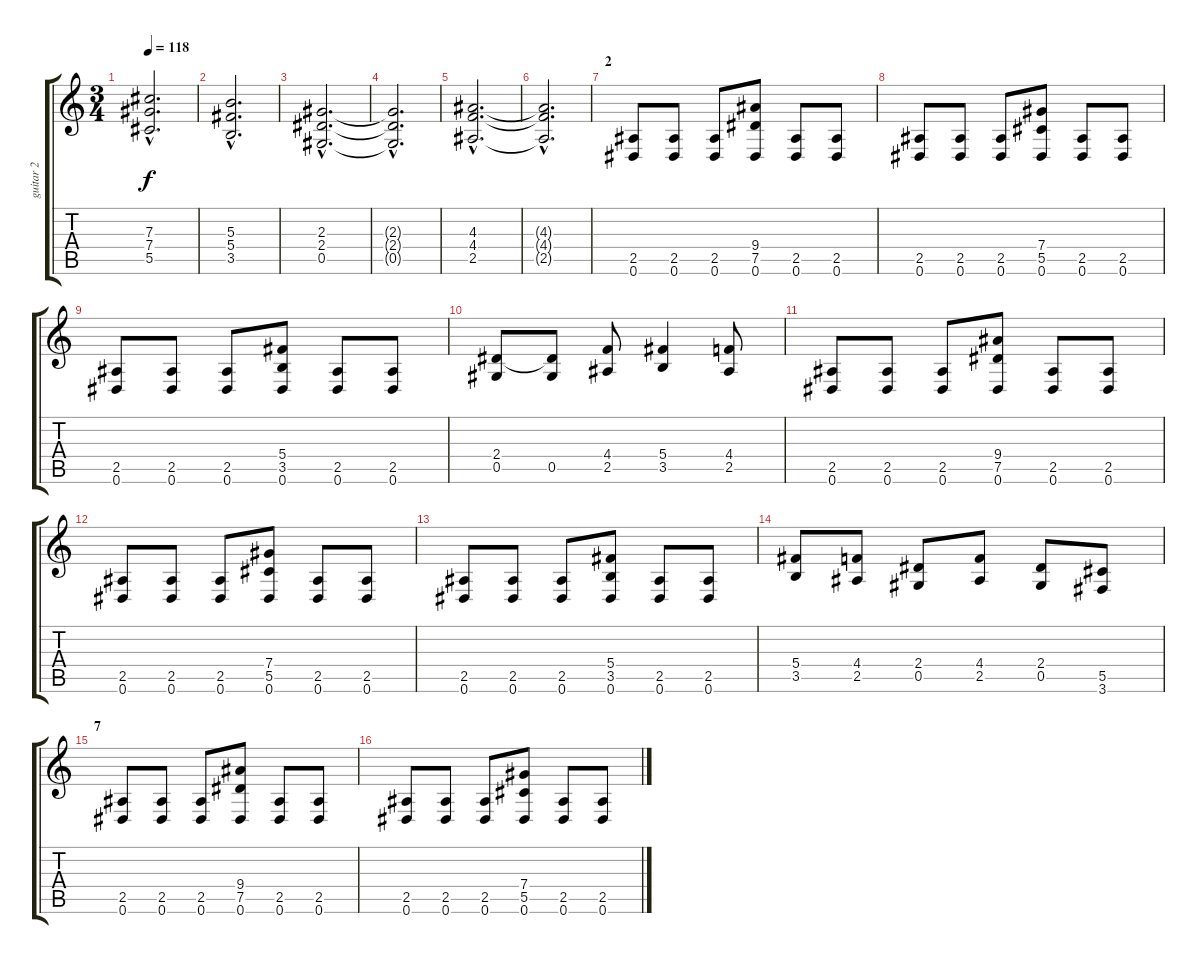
\track ("guitar 2" "guitar 2") {instrument overdrivenguitar}
\staff {score tabs}
\tuning (Eb4 Bb3 Gb3 Db3 Ab2 Eb2) {hide}
\ts (3 4)
\tempo 118
\clef g2
\ks c
(7.3{hac} 7.4{hac} 5.5{hac}).2{d dy f} |
(5.3{hac} 5.4{hac} 3.5{hac}).2{d} |
(2.3{hac} 2.4{hac} 0.5{hac}).2{d} |
(2.3{hac t} 2.4{hac t} 0.5{hac t}).2{d} |
(4.3{hac} 4.4{hac} 2.5{hac}).2{d} |
(4.3{hac t} 4.4{hac t} 2.5{hac t}).2{d} |
\section ("" "2")
(2.5 0.6).8 (2.5 0.6).8 (2.5 0.6).8 (9.4 7.5 0.6).8 (2.5 0.6).8 (2.5 0.6).8 |
(2.5 0.6).8 (2.5 0.6).8 (2.5 0.6).8 (7.4 5.5 0.6).8 (2.5 0.6).8 (2.5 0.6).8 |
(2.5 0.6).8 (2.5 0.6).8 (2.5 0.6).8 (5.4 3.5 0.6).8 (2.5 0.6).8 (2.5 0.6).8 |
(2.4 0.5).8 (2.4{t} 0.5).8 (4.4 2.5).8 (5.4 3.5).4 (4.4 2.5).8 |
(2.5 0.6).8 (2.5 0.6).8 (2.5 0.6).8 (9.4 7.5 0.6).8 (2.5 0.6).8 (2.5 0.6).8 |
(2.5 0.6).8 (2.5 0.6).8 (2.5 0.6).8 (7.4 5.5 0.6).8 (2.5 0.6).8 (2.5 0.6).8 |
(2.5 0.6).8 (2.5 0.6).8 (2.5 0.6).8 (5.4 3.5 0.6).8 (2.5 0.6).8 (2.5 0.6).8 |
(5.4 3.5).8 (4.4 2.5).8 (2.4 0.5).8 (4.4 2.5).8 (2.4 0.5).8 (5.5 3.6).8 |
\section ("" "7")
(2.5 0.6).8 (2.5 0.6).8 (2.5 0.6).8 (9.4 7.5 0.6).8 (2.5 0.6).8 (2.5 0.6).8 |
(2.5 0.6).8 (2.5 0.6).8 (2.5 0.6).8 (7.4 5.5 0.6).8 (2.5 0.6).8 (2.5 0.6).8
